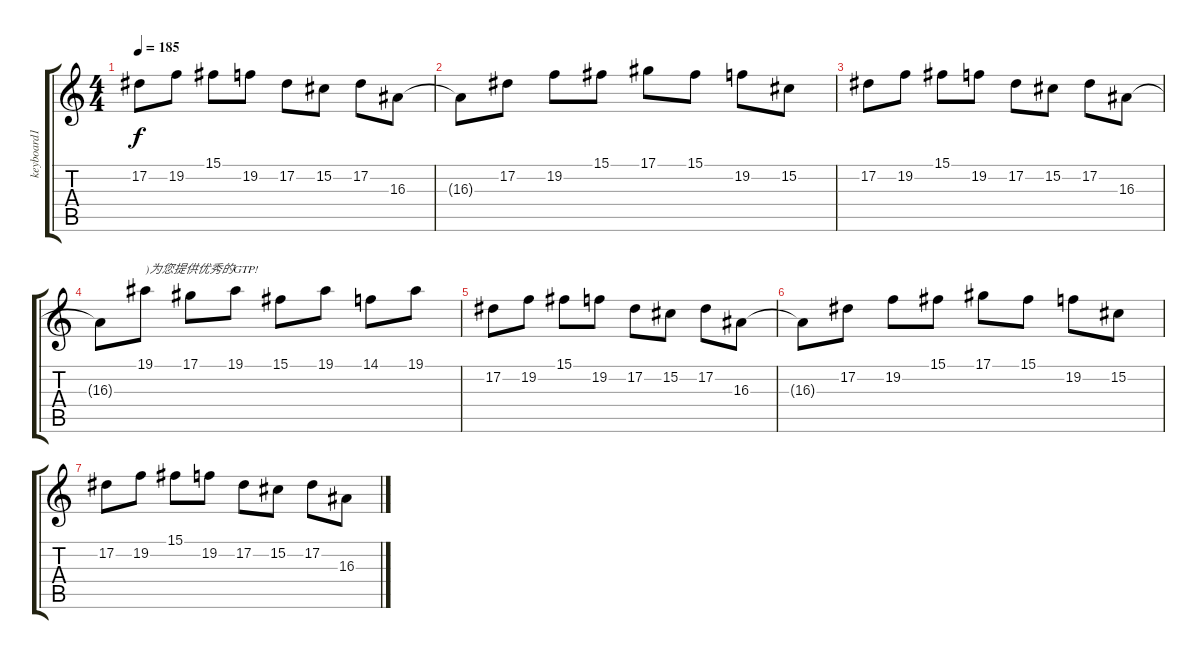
\track ("keyboard1" "keyboard1") {instrument fx4atmosphere}
\staff {score tabs}
\tuning (Eb4 Bb3 Gb3 Db3 Ab2 Eb2) {hide}
\ts (4 4)
\tempo 185
\clef g2
\ks c
17.2.8{dy f instrument fx4atmosphere} 19.2.8 15.1.8 19.2.8 17.2.8 15.2.8 17.2.8 16.3.8 |
16.3{t}.8 17.2.8 19.2.8 15.1.8 17.1.8 15.1.8 19.2.8 15.2.8 |
17.2.8 19.2.8 15.1.8 19.2.8 17.2.8 15.2.8 17.2.8 16.3.8 |
16.3{t}.8 19.1.8{txt ")为您提供优秀的GTP!"} 17.1.8 19.1.8 15.1.8 19.1.8 14.1.8 19.1.8 |
17.2.8 19.2.8 15.1.8 19.2.8 17.2.8 15.2.8 17.2.8 16.3.8 |
16.3{t}.8 17.2.8 19.2.8 15.1.8 17.1.8 15.1.8 19.2.8 15.2.8 |
17.2.8 19.2.8 15.1.8 19.2.8 17.2.8 15.2.8 17.2.8 16.3.8
